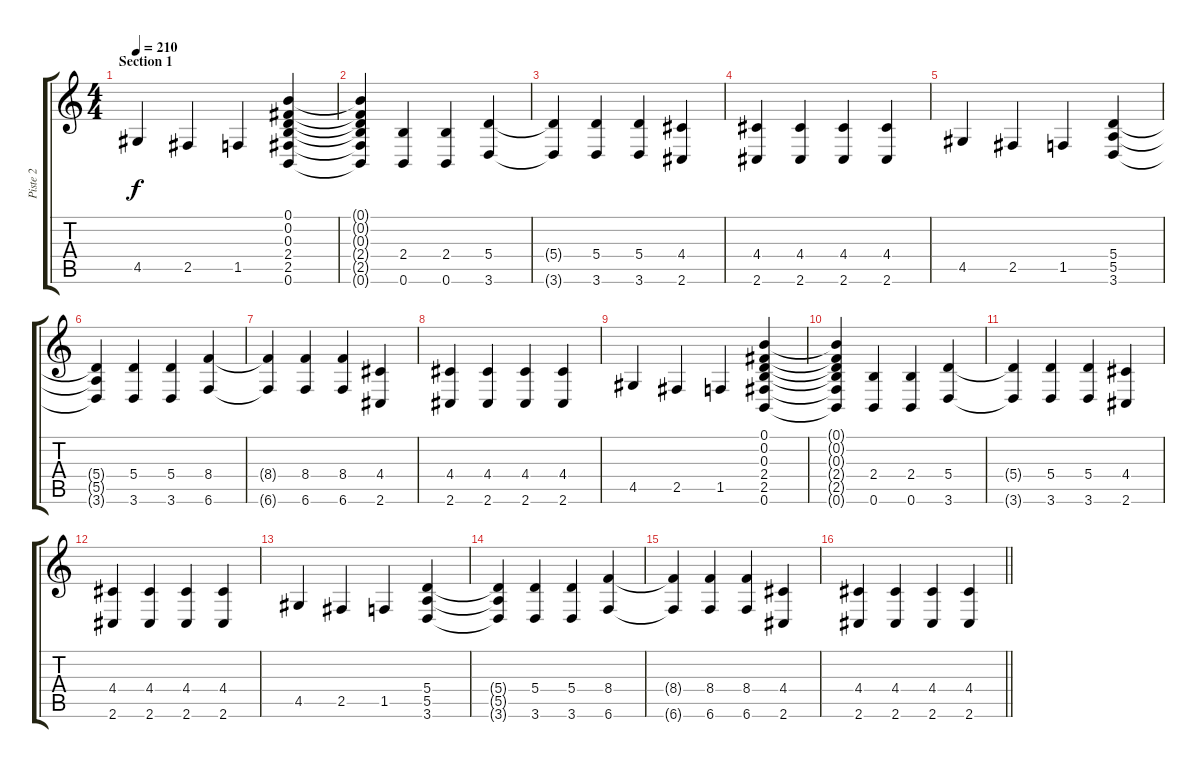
\track ("Piste 2" "Piste 2") {instrument distortionguitar}
\staff {score tabs}
\tuning (B3 Gb3 D3 A2 E2 B1) {hide}
\ts (4 4)
\section ("" "Section 1")
\tempo 210
\clef g2
\ks c
4.5.4{dy f} 2.5.4 1.5.4 (0.1 0.2 0.3 2.4 2.5 0.6).4 |
(0.1{t} 0.2{t} 0.3{t} 2.4{t} 2.5{t} 0.6{t}).4 (2.4 0.6).4 (2.4 0.6).4 (5.4 3.6).4 |
(5.4{t} 3.6{t}).4 (5.4 3.6).4 (5.4 3.6).4 (4.4 2.6).4 |
(4.4 2.6).4 (4.4 2.6).4 (4.4 2.6).4 (4.4 2.6).4 |
4.5.4 2.5.4 1.5.4 (5.4 5.5 3.6).4 |
(5.4{t} 5.5{t} 3.6{t}).4 (5.4 3.6).4 (5.4 3.6).4 (8.4 6.6).4 |
(8.4{t} 6.6{t}).4 (8.4 6.6).4 (8.4 6.6).4 (4.4 2.6).4 |
(4.4 2.6).4 (4.4 2.6).4 (4.4 2.6).4 (4.4 2.6).4 |
4.5.4 2.5.4 1.5.4 (0.1 0.2 0.3 2.4 2.5 0.6).4 |
(0.1{t} 0.2{t} 0.3{t} 2.4{t} 2.5{t} 0.6{t}).4 (2.4 0.6).4 (2.4 0.6).4 (5.4 3.6).4 |
(5.4{t} 3.6{t}).4 (5.4 3.6).4 (5.4 3.6).4 (4.4 2.6).4 |
(4.4 2.6).4 (4.4 2.6).4 (4.4 2.6).4 (4.4 2.6).4 |
4.5.4 2.5.4 1.5.4 (5.4 5.5 3.6).4 |
(5.4{t} 5.5{t} 3.6{t}).4 (5.4 3.6).4 (5.4 3.6).4 (8.4 6.6).4 |
(8.4{t} 6.6{t}).4 (8.4 6.6).4 (8.4 6.6).4 (4.4 2.6).4 |
\barLineRight lightlight
(4.4 2.6).4 (4.4 2.6).4 (4.4 2.6).4 (4.4 2.6).4
